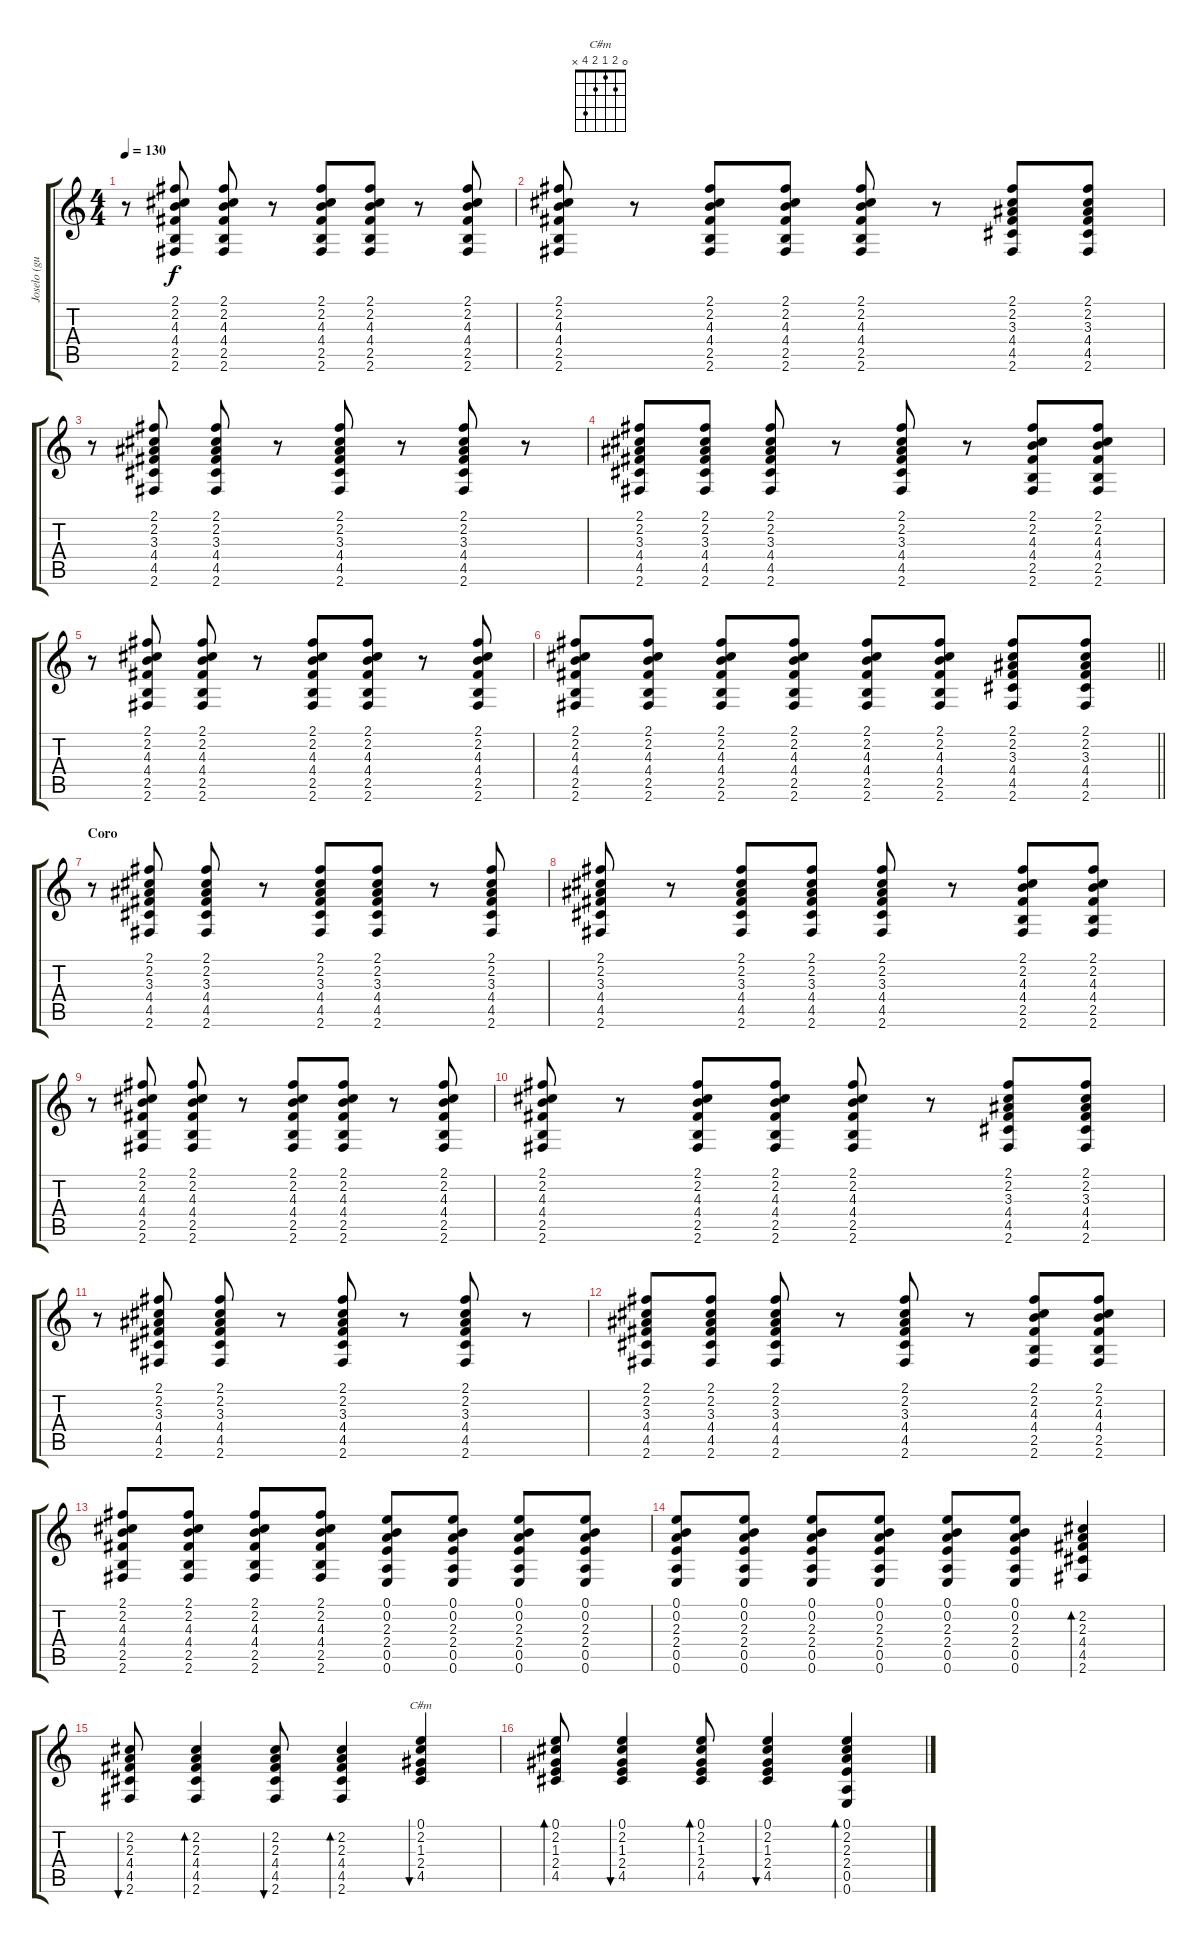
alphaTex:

\track ("Joselo (guitarra)" "Joselo (gu") {instrument electricguitarjazz}
\staff {score tabs}
\tuning (E4 B3 G3 D3 A2 E2) {hide}
\chord ("C#m" 0 2 1 2 4 x)
\ts (4 4)
\tempo 130
\clef g2
\ks c
r.8{dy f} (2.1 2.2 4.3 4.4 2.5 2.6).8 (2.1 2.2 4.3 4.4 2.5 2.6).8 r.8 (2.1 2.2 4.3 4.4 2.5 2.6).8 (2.1 2.2 4.3 4.4 2.5 2.6).8 r.8 (2.1 2.2 4.3 4.4 2.5 2.6).8 |
(2.1 2.2 4.3 4.4 2.5 2.6).8 r.8 (2.1 2.2 4.3 4.4 2.5 2.6).8 (2.1 2.2 4.3 4.4 2.5 2.6).8 (2.1 2.2 4.3 4.4 2.5 2.6).8 r.8 (2.1 2.2 3.3 4.4 4.5 2.6).8 (2.1 2.2 3.3 4.4 4.5 2.6).8 |
r.8 (2.1 2.2 3.3 4.4 4.5 2.6).8 (2.1 2.2 3.3 4.4 4.5 2.6).8 r.8 (2.1 2.2 3.3 4.4 4.5 2.6).8 r.8 (2.1 2.2 3.3 4.4 4.5 2.6).8 r.8 |
(2.1 2.2 3.3 4.4 4.5 2.6).8 (2.1 2.2 3.3 4.4 4.5 2.6).8 (2.1 2.2 3.3 4.4 4.5 2.6).8 r.8 (2.1 2.2 3.3 4.4 4.5 2.6).8 r.8 (2.1 2.2 4.3 4.4 2.5 2.6).8 (2.1 2.2 4.3 4.4 2.5 2.6).8 |
r.8 (2.1 2.2 4.3 4.4 2.5 2.6).8 (2.1 2.2 4.3 4.4 2.5 2.6).8 r.8 (2.1 2.2 4.3 4.4 2.5 2.6).8 (2.1 2.2 4.3 4.4 2.5 2.6).8 r.8 (2.1 2.2 4.3 4.4 2.5 2.6).8 |
\barLineRight lightlight
(2.1 2.2 4.3 4.4 2.5 2.6).8 (2.1 2.2 4.3 4.4 2.5 2.6).8 (2.1 2.2 4.3 4.4 2.5 2.6).8 (2.1 2.2 4.3 4.4 2.5 2.6).8 (2.1 2.2 4.3 4.4 2.5 2.6).8 (2.1 2.2 4.3 4.4 2.5 2.6).8 (2.1 2.2 3.3 4.4 4.5 2.6).8 (2.1 2.2 3.3 4.4 4.5 2.6).8 |
\section ("" "Coro")
r.8 (2.1 2.2 3.3 4.4 4.5 2.6).8 (2.1 2.2 3.3 4.4 4.5 2.6).8 r.8 (2.1 2.2 3.3 4.4 4.5 2.6).8 (2.1 2.2 3.3 4.4 4.5 2.6).8 r.8 (2.1 2.2 3.3 4.4 4.5 2.6).8 |
(2.1 2.2 3.3 4.4 4.5 2.6).8 r.8 (2.1 2.2 3.3 4.4 4.5 2.6).8 (2.1 2.2 3.3 4.4 4.5 2.6).8 (2.1 2.2 3.3 4.4 4.5 2.6).8 r.8 (2.1 2.2 4.3 4.4 2.5 2.6).8 (2.1 2.2 4.3 4.4 2.5 2.6).8 |
r.8 (2.1 2.2 4.3 4.4 2.5 2.6).8 (2.1 2.2 4.3 4.4 2.5 2.6).8 r.8 (2.1 2.2 4.3 4.4 2.5 2.6).8 (2.1 2.2 4.3 4.4 2.5 2.6).8 r.8 (2.1 2.2 4.3 4.4 2.5 2.6).8 |
(2.1 2.2 4.3 4.4 2.5 2.6).8 r.8 (2.1 2.2 4.3 4.4 2.5 2.6).8 (2.1 2.2 4.3 4.4 2.5 2.6).8 (2.1 2.2 4.3 4.4 2.5 2.6).8 r.8 (2.1 2.2 3.3 4.4 4.5 2.6).8 (2.1 2.2 3.3 4.4 4.5 2.6).8 |
r.8 (2.1 2.2 3.3 4.4 4.5 2.6).8 (2.1 2.2 3.3 4.4 4.5 2.6).8 r.8 (2.1 2.2 3.3 4.4 4.5 2.6).8 r.8 (2.1 2.2 3.3 4.4 4.5 2.6).8 r.8 |
(2.1 2.2 3.3 4.4 4.5 2.6).8 (2.1 2.2 3.3 4.4 4.5 2.6).8 (2.1 2.2 3.3 4.4 4.5 2.6).8 r.8 (2.1 2.2 3.3 4.4 4.5 2.6).8 r.8 (2.1 2.2 4.3 4.4 2.5 2.6).8 (2.1 2.2 4.3 4.4 2.5 2.6).8 |
(2.1 2.2 4.3 4.4 2.5 2.6).8 (2.1 2.2 4.3 4.4 2.5 2.6).8 (2.1 2.2 4.3 4.4 2.5 2.6).8 (2.1 2.2 4.3 4.4 2.5 2.6).8 (0.1 0.2 2.3 2.4 0.5 0.6).8 (0.1 0.2 2.3 2.4 0.5 0.6).8 (0.1 0.2 2.3 2.4 0.5 0.6).8 (0.1 0.2 2.3 2.4 0.5 0.6).8 |
(0.1 0.2 2.3 2.4 0.5 0.6).8 (0.1 0.2 2.3 2.4 0.5 0.6).8 (0.1 0.2 2.3 2.4 0.5 0.6).8 (0.1 0.2 2.3 2.4 0.5 0.6).8 (0.1 0.2 2.3 2.4 0.5 0.6).8 (0.1 0.2 2.3 2.4 0.5 0.6).8 (2.2 2.3 4.4 4.5 2.6).4{bd 60} |
(2.2 2.3 4.4 4.5 2.6).8{bu 60} (2.2 2.3 4.4 4.5 2.6).4{bd 60} (2.2 2.3 4.4 4.5 2.6).8{bu 60} (2.2 2.3 4.4 4.5 2.6).4{bd 60} (0.1 2.2 1.3 2.4 4.5).4{bu 120 ch "C#m"} |
(0.1 2.2 1.3 2.4 4.5).8{bd 120} (0.1 2.2 1.3 2.4 4.5).4{bu 120} (0.1 2.2 1.3 2.4 4.5).8{bd 120} (0.1 2.2 1.3 2.4 4.5).4{bu 120} (0.1 2.2 2.3 2.4 0.5 0.6).4{bd 60}
